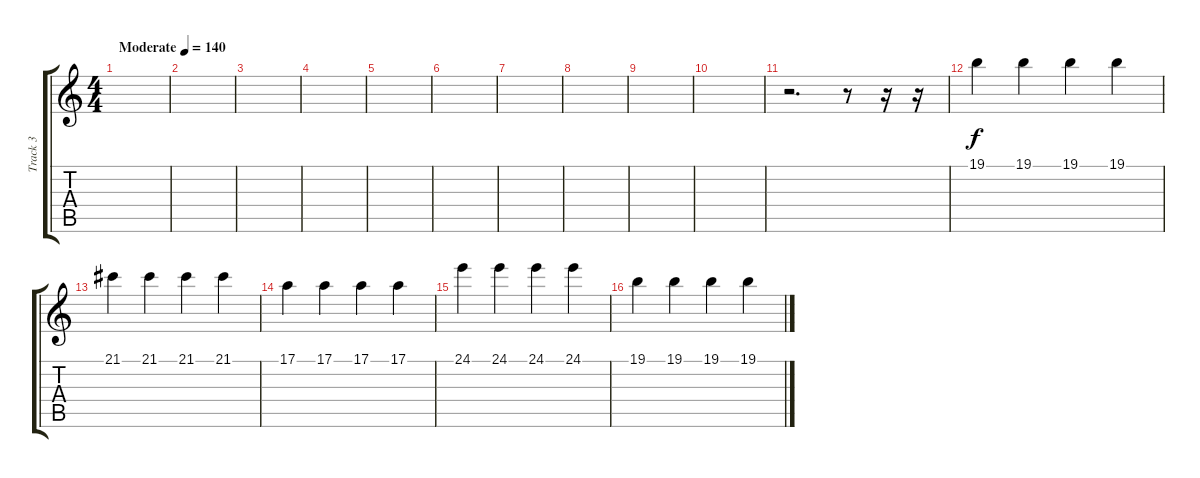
\track ("Track 3" "Track 3") {instrument musicbox}
\staff {score tabs}
\tuning (E4 B3 G3 D3 A2 E2) {hide}
\ts (4 4)
\tempo (140 "Moderate")
\clef g2
\ks c
|
|
|
|
|
|
|
|
|
|
r.2{d} r.8 r.16{instrument fx7echoes} r.16 |
19.1.4 19.1.4 19.1.4 19.1.4 |
21.1.4 21.1.4 21.1.4 21.1.4 |
17.1.4 17.1.4 17.1.4 17.1.4 |
24.1.4 24.1.4 24.1.4 24.1.4 |
19.1.4 19.1.4 19.1.4 19.1.4
